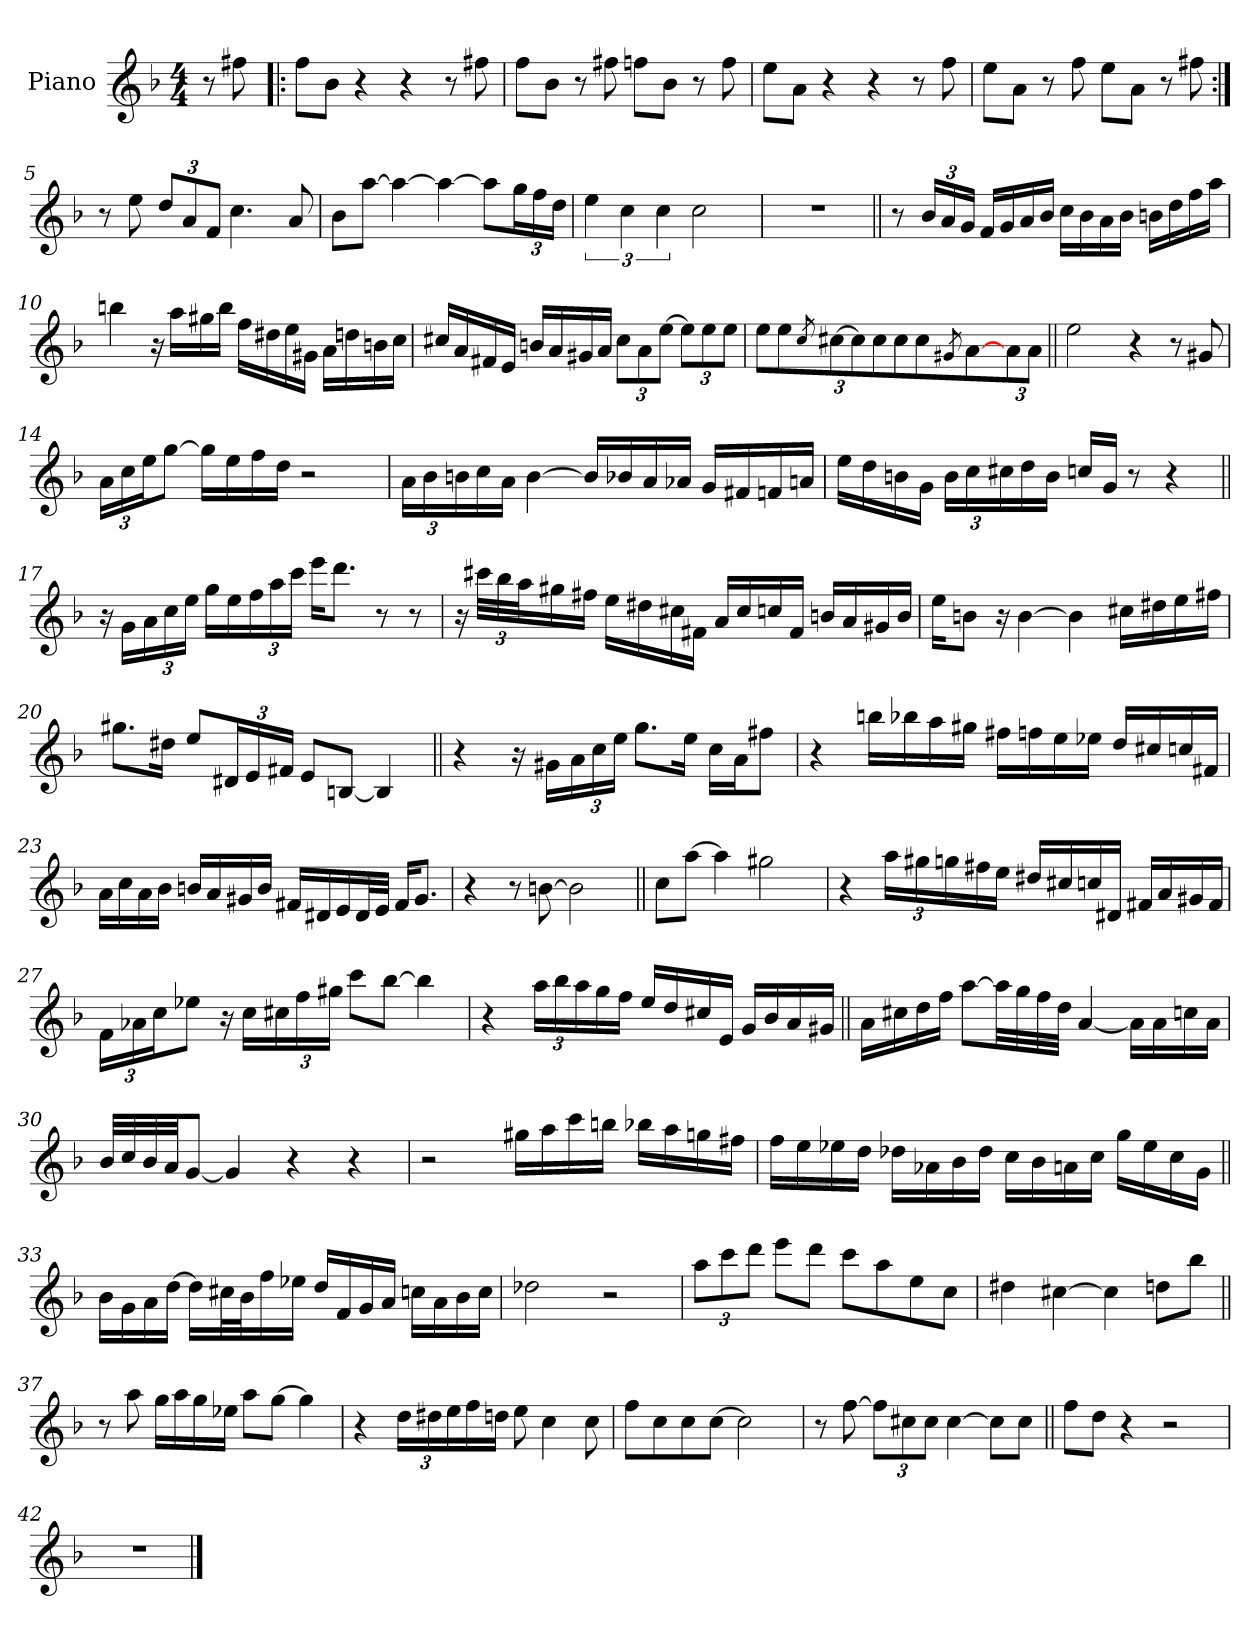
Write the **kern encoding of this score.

**kern
*part1
*staff1
*I"Piano
*I'Pno.
*clefG2
*k[b-]
*M4/4
=
8r
8ff#X\
=1!|:
8ff\L
8b-\J
4r
4r
8r
8ff#X\
=2
8ff\L
8b-\J
8r
8ff#X\
8ffn\L
8b-\J
8r
8ff\
=3
8ee\L
8a\J
4r
4r
8r
8ff\
=4
8ee\L
8a\J
8r
8ff\
8ee\L
8a\J
8r
8ff#X\
!!LO:LB:g=z
=5:|!
8r
8ee\
*Xbrackettup
12dd/L
12a/
12f/J
4.cc\
8a/
=6
8b-\L
[8aa\J
4aa\_
4aa\_
8aa\L]
24gg\L
24ff\
24dd\JJ
=7
*brackettup
6ee\
6cc\
6cc\
2cc\
=8
1r
!!LO:LB:g=z
=9||
8r
*Xbrackettup
24b-/LL
24a/
24g/JJ
16f/LL
16g/
16a/
16b-/JJ
16cc\LL
16b-\
16a\
16b-\JJ
16bn\LL
16dd\
16ff\
16aa\JJ
=10
4bbn\
16r
16aa\LL
16gg#X\
16bb\JJ
16ff\LL
16dd#X\
16ee\
16g#X\JJ
16a\LL
16ddn\
16bn\
16cc\JJ
!!LO:LB:g=z
=11
16cc#X/LL
16a/
16f#X/
16e/JJ
16bn/LL
16a/
16g#X/
16a/JJ
12cc#\L
12a\
[12ee\J
12ee\L]
12ee\
12ee\J
=12
12ee\L
12ee\
8qcc/
[12cc#X\J
12cc#\L]
12cc#\
12cc#\J
12cc#\
8qg#X/
[4a/
12a/
12a/J
!!LO:LB:g=z
=13||
2ee\
4r
8r
8g#X/
=14
24a\LL
24cc\
24ee\J
[8gg\J
16gg\LL]
16ee\
16ff\
16dd\JJ
2r
!!LO:LB:g=z
=15
24a\LL
24b-\
24bn\
16cc\
16a\JJ
[4b\
16b/LL]
16b-X/
16a/
16a-X/JJ
16g/LL
16f#X/
16fn/
16an/JJ
=16
16ee\LL
16dd\
16bn\
16g\JJ
24b\LL
24cc\
24cc#X\
16dd\
16b\JJ
16ccn/LL
16g/JJ
8r
4r
!!LO:LB:g=z
=17||
16r
16g\LL
24a\
24cc\
24ee\JJ
16gg\LL
16ee\
24ff\
24aa\
24ccc\JJ
16eee\KL
8.ddd\J
8r
8r
=18
16r
48ccc#X\LLL
48bb-\
48aa\J
16gg#X\
16ff#X\JJ
16ee\LL
16dd#X\
16cc#X\
16f#X\JJ
16a/LL
16cc#/
16ccn/
16f#/JJ
16bn/LL
16a/
16g#X/
16b/JJ
!!LO:LB:g=z
=19
16ee\KL
8bn\J
16r
[4b\
4b\]
16cc#X\LL
16dd#X\
16ee\
16ff#X\JJ
=20
8.gg#X\L
16dd#X\Jk
8ee/L
24d#X/L
24e/
24f#X/JJ
8e/L
[8Bn/J
4B/]
!!LO:LB:g=z
=21||
4r
16r
16g#X\LL
24a\
24cc\
24ee\JJ
8.gg\L
16ee\Jk
16cc\LL
16a\J
8ff#X\J
=22
4r
16bbn\LL
16bb-X\
16aa\
16gg#X\JJ
16ff#X\LL
16ffn\
16ee\
16ee-X\JJ
16dd/LL
16cc#X/
16ccn/
16f#X/JJ
!!LO:PB:g=z
=23
16a\LL
16cc\
16a\
16b-\JJ
16bn/LL
16a/
16g#X/
16b/JJ
16f#X/LL
16d#X/
16e/
32d#/L
32e/JJJ
16f#/KL
8.g#/J
=24
4r
8r
[8bn\
2b\]
!!LO:LB:g=z
=25||
8cc\L
[8aa\J
4aa\]
2gg#X\
=26
4r
24aa\LL
24gg#X\
24ggn\
16ff#X\
16ee\JJ
16dd#X/LL
16cc#X/
16ccn/
16d#X/JJ
16f#X/LL
16a/
16g#X/
16f#/JJ
!!LO:LB:g=z
=27
24f\LL
24a-X\
24cc\J
8ee-X\J
16r
16cc\LL
24cc#X\
24ff\
24gg#X\JJ
8ccc\L
[8bb-\J
4bb-\]
=28
4r
24aa\LL
24bb-\
24aa\
16gg\
16ff\JJ
16ee/LL
16dd/
16cc#X/
16e/JJ
16g/LL
16b-/
16a/
16g#X/JJ
!!LO:LB:g=z
=29||
16a\LL
16cc#X\
16dd\
16ff\JJ
[8aa\L
32aa\LL]
32gg\
32ff\
32dd\JJJ
[4a/
16a\LL]
16a\
16ccn\
16a\JJ
=30
32b-/LLL
32cc/
32b-/
32a/JJ
[8g/J
4g/]
4r
4r
!!LO:LB:g=z
=31
2r
16gg#X\LL
16aa\
16ccc\
16bbn\JJ
16bb-X\LL
16aa\
16ggn\
16ff#X\JJ
=32
16ff\LL
16ee\
16ee-X\
16dd\JJ
16dd-X\LL
16a-X\
16b-\
16dd-\JJ
16cc\LL
16b-\
16an\
16cc\JJ
16gg\LL
16ee-\
16cc\
16g\JJ
!!LO:LB:g=z
=33||
16b-\LL
16g\
16a\
[16dd\JJ
16dd\LL]
32cc#X\L
32b-\J
16ff\
16ee-X\JJ
16dd/LL
16f/
16g/
16a/JJ
16ccn\LL
16a\
16b-\
16cc\JJ
=34
2dd-X\
2r
!!LO:LB:g=z
=35
12aa\L
12ccc\
12ddd\J
8eee\L
8ddd\J
8ccc\L
8aa\
8ee\
8cc\J
=36
4dd#X\
[4cc#X\
4cc#\]
8ddn\L
8bb-\J
!!LO:LB:g=z
=37||
8r
8aa\
16gg\LL
16aa\
16gg\
16ee-X\JJ
8aa\L
[8gg\J
4gg\]
=38
4r
24dd\LL
24dd#X\
24ee\
16ff\
16ddn\JJ
8ee\
4cc\
8cc\
!!LO:LB:g=z
=39
8ff\L
8cc\
8cc\
[8cc\J
2cc\]
=40
8r
[8ff\
12ff\L]
12cc#X\
12cc#\J
[4cc#\
8cc#\L]
8cc#\J
!!LO:LB:g=z
=41||
8ff\L
8dd\J
4r
2r
=42
1r
==
*-
